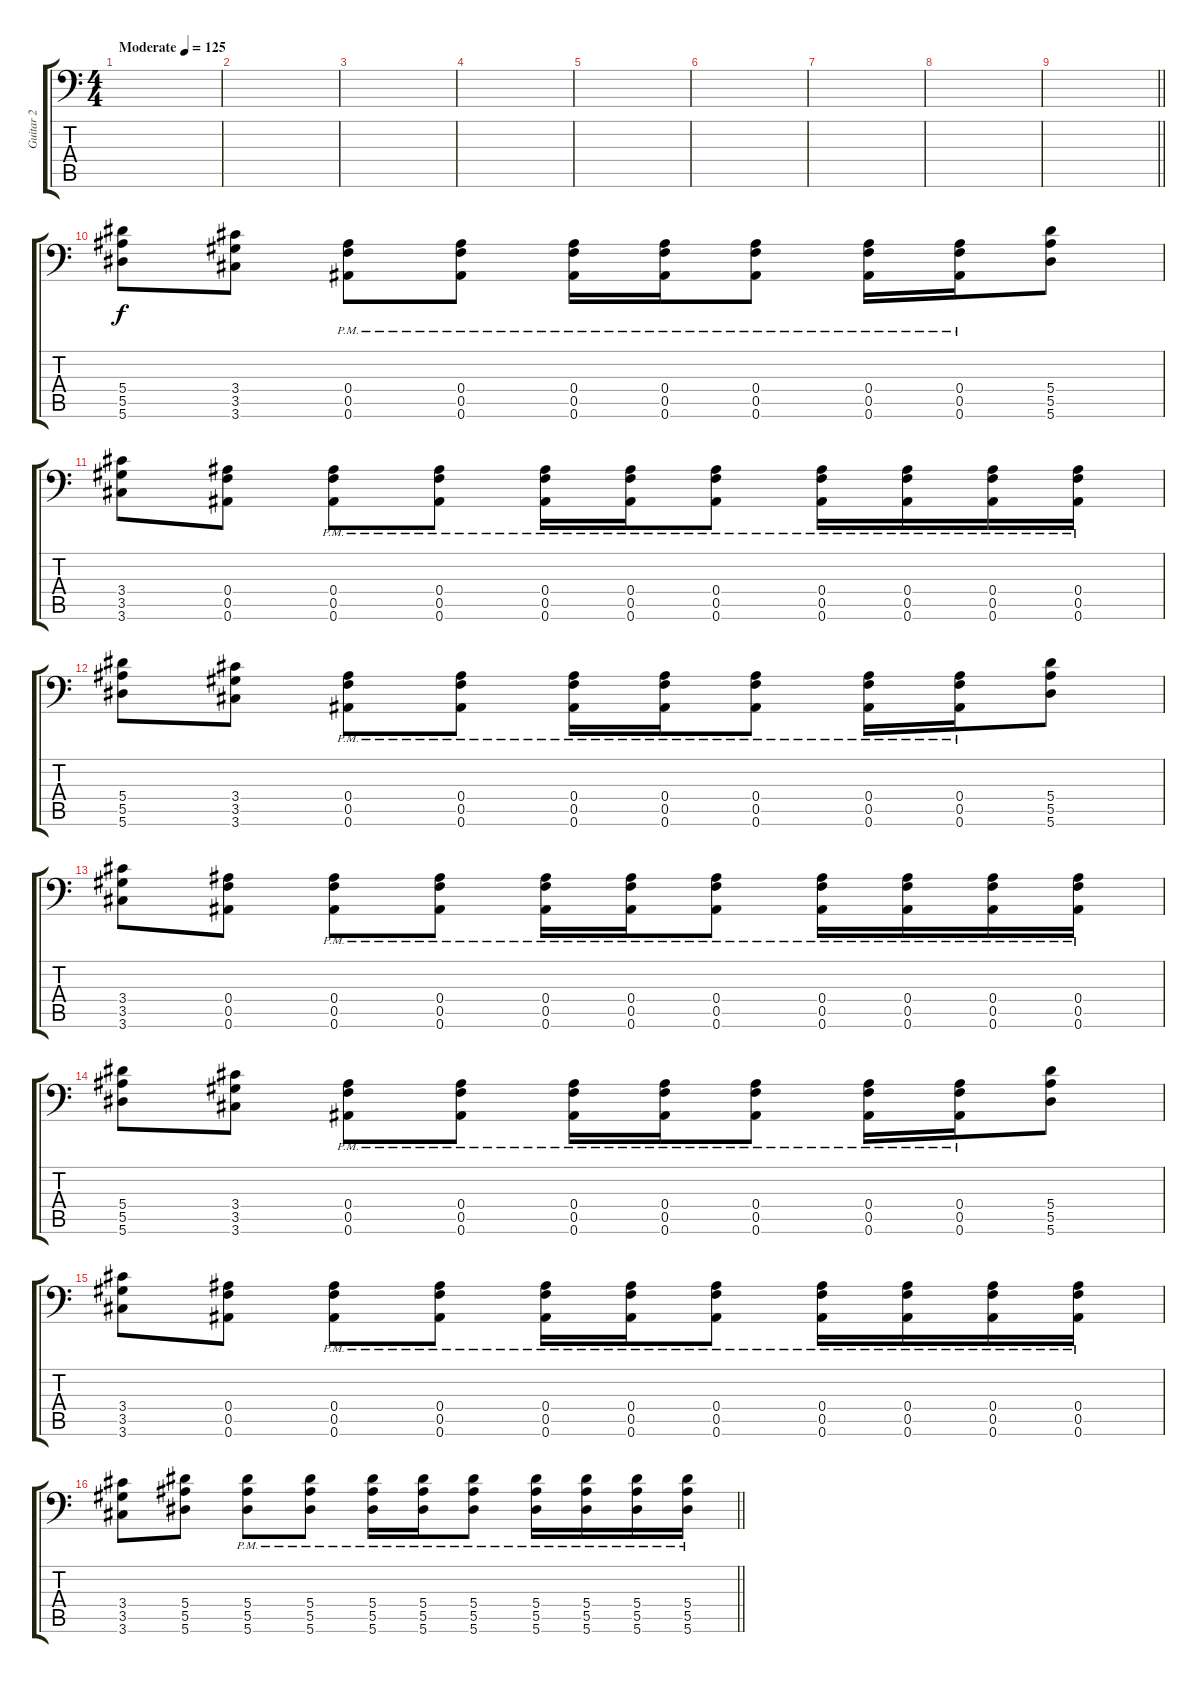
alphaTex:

\track ("Guitar 2" "Guitar 2") {instrument overdrivenguitar}
\staff {score tabs}
\tuning (C4 G3 Eb3 Bb2 F2 Bb1) {hide}
\ts (4 4)
\tempo (125 "Moderate")
\clef f4
\ks c
|
|
|
|
|
|
|
|
\barLineRight lightlight
|
(5.4 5.5 5.6).8 (3.4 3.5 3.6).8 (0.4{pm} 0.5{pm} 0.6{pm}).8 (0.4{pm} 0.5{pm} 0.6{pm}).8 (0.4{pm} 0.5{pm} 0.6{pm}).16 (0.4{pm} 0.5{pm} 0.6{pm}).16 (0.4{pm} 0.5{pm} 0.6{pm}).8 (0.4{pm} 0.5 0.6{pm}).16 (0.4{pm} 0.5 0.6{pm}).16 (5.4 5.5 5.6).8 |
(3.4 3.5 3.6).8 (0.4 0.5 0.6).8 (0.4{pm} 0.5{pm} 0.6{pm}).8 (0.4{pm} 0.5{pm} 0.6{pm}).8 (0.4{pm} 0.5{pm} 0.6{pm}).16 (0.4{pm} 0.5{pm} 0.6{pm}).16 (0.4{pm} 0.5{pm} 0.6{pm}).8 (0.4{pm} 0.5{pm} 0.6{pm}).16 (0.4{pm} 0.5{pm} 0.6{pm}).16 (0.4{pm} 0.5{pm} 0.6{pm}).16 (0.4{pm} 0.5{pm} 0.6{pm}).16 |
(5.4 5.5 5.6).8 (3.4 3.5 3.6).8 (0.4{pm} 0.5{pm} 0.6{pm}).8 (0.4{pm} 0.5{pm} 0.6{pm}).8 (0.4{pm} 0.5{pm} 0.6{pm}).16 (0.4{pm} 0.5{pm} 0.6{pm}).16 (0.4{pm} 0.5{pm} 0.6{pm}).8 (0.4{pm} 0.5 0.6{pm}).16 (0.4{pm} 0.5 0.6{pm}).16 (5.4 5.5 5.6).8 |
(3.4 3.5 3.6).8 (0.4 0.5 0.6).8 (0.4{pm} 0.5{pm} 0.6{pm}).8 (0.4{pm} 0.5{pm} 0.6{pm}).8 (0.4{pm} 0.5{pm} 0.6{pm}).16 (0.4{pm} 0.5{pm} 0.6{pm}).16 (0.4{pm} 0.5{pm} 0.6{pm}).8 (0.4{pm} 0.5{pm} 0.6{pm}).16 (0.4{pm} 0.5{pm} 0.6{pm}).16 (0.4{pm} 0.5{pm} 0.6{pm}).16 (0.4{pm} 0.5{pm} 0.6{pm}).16 |
(5.4 5.5 5.6).8 (3.4 3.5 3.6).8 (0.4{pm} 0.5{pm} 0.6{pm}).8 (0.4{pm} 0.5{pm} 0.6{pm}).8 (0.4{pm} 0.5{pm} 0.6{pm}).16 (0.4{pm} 0.5{pm} 0.6{pm}).16 (0.4{pm} 0.5{pm} 0.6{pm}).8 (0.4{pm} 0.5 0.6{pm}).16 (0.4{pm} 0.5 0.6{pm}).16 (5.4 5.5 5.6).8 |
(3.4 3.5 3.6).8 (0.4 0.5 0.6).8 (0.4{pm} 0.5{pm} 0.6{pm}).8 (0.4{pm} 0.5{pm} 0.6{pm}).8 (0.4{pm} 0.5{pm} 0.6{pm}).16 (0.4{pm} 0.5{pm} 0.6{pm}).16 (0.4{pm} 0.5{pm} 0.6{pm}).8 (0.4{pm} 0.5{pm} 0.6{pm}).16 (0.4{pm} 0.5{pm} 0.6{pm}).16 (0.4{pm} 0.5{pm} 0.6{pm}).16 (0.4{pm} 0.5{pm} 0.6{pm}).16 |
\barLineRight lightlight
(3.4 3.5 3.6).8 (5.4 5.5 5.6).8 (5.4{pm} 5.5{pm} 5.6{pm}).8 (5.4{pm} 5.5{pm} 5.6{pm}).8 (5.4{pm} 5.5{pm} 5.6{pm}).16 (5.4{pm} 5.5{pm} 5.6{pm}).16 (5.4{pm} 5.5{pm} 5.6{pm}).8 (5.4{pm} 5.5 5.6{pm}).16 (5.4{pm} 5.5 5.6{pm}).16 (5.4{pm} 5.5{pm} 5.6{pm}).16 (5.4{pm} 5.5{pm} 5.6{pm}).16
